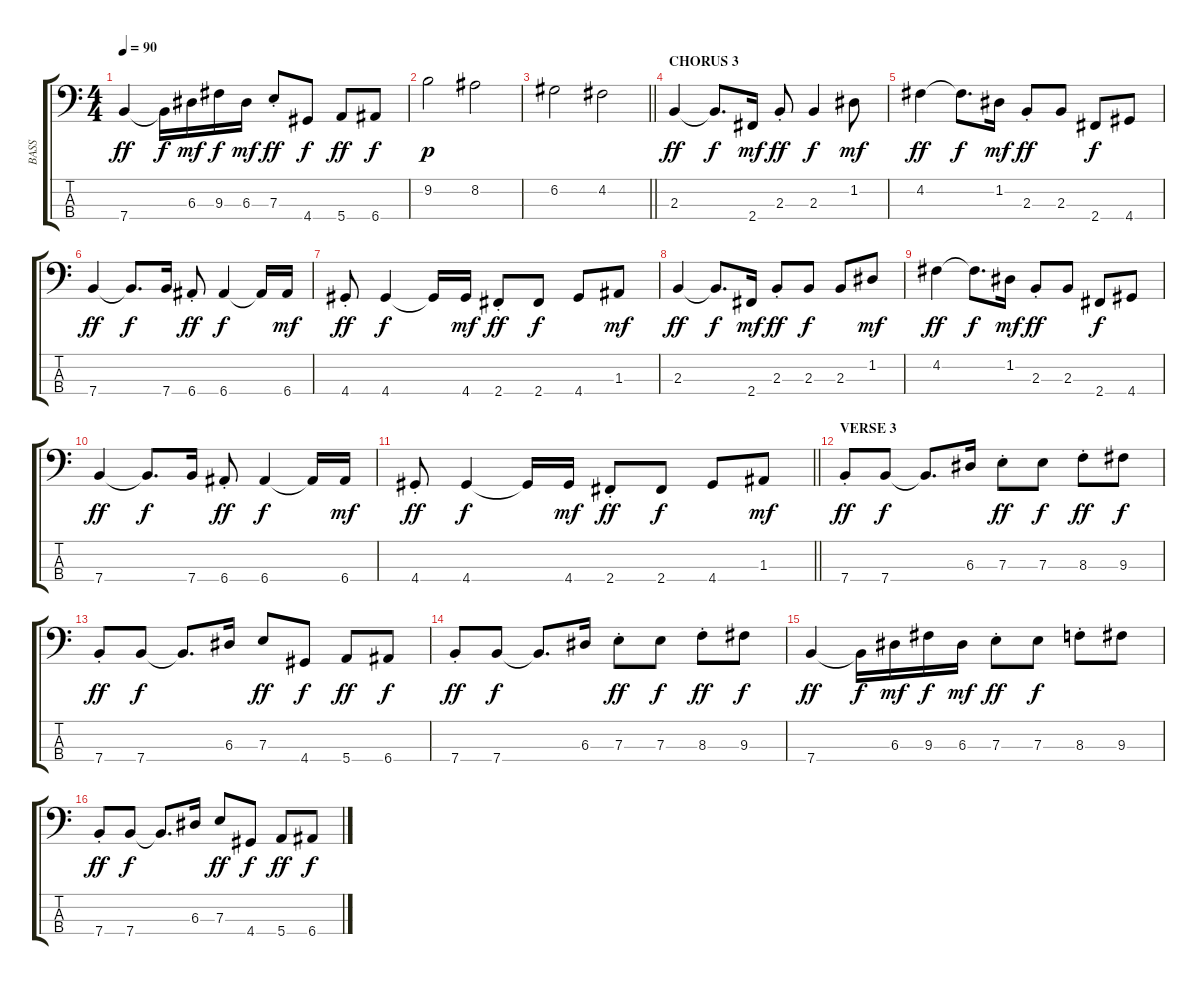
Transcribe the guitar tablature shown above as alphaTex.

\track ("BASS" "BASS") {instrument electricbassfinger}
\staff {score tabs}
\tuning (G2 D2 A1 E1) {hide}
\ts (4 4)
\tempo 90
\clef f4
\ks c
7.4.4{dy ff} 7.4{t}.16{dy f} 6.3.16{dy mf} 9.3.16{dy f} 6.3.16{dy mf} 7.3{st}.8{dy ff} 4.4.8{dy f} 5.4.8{dy ff} 6.4.8{dy f} |
9.2.2{dy p} 8.2.2 |
\barLineRight lightlight
6.2.2 4.2.2 |
\section ("" "CHORUS 3")
2.3.4{dy ff} 2.3{t}.8{d dy f} 2.4.16{dy mf} 2.3{st}.8{dy ff} 2.3.4{dy f} 1.2.8{dy mf} |
4.2.4{dy ff} 4.2{t}.8{d dy f} 1.2.16{dy mf} 2.3{st}.8{dy ff} 2.3.8 2.4.8{dy f} 4.4.8 |
7.4.4{dy ff} 7.4{t}.8{d dy f} 7.4.16 6.4{st}.8{dy ff} 6.4.4{dy f} 6.4{t}.16 6.4.16{dy mf} |
4.4{st}.8{dy ff} 4.4.4{dy f} 4.4{t}.16 4.4.16{dy mf} 2.4{st}.8{dy ff} 2.4.8{dy f} 4.4.8 1.3.8{dy mf} |
2.3.4{dy ff} 2.3{t}.8{d dy f} 2.4.16{dy mf} 2.3{st}.8{dy ff} 2.3.8{dy f} 2.3.8 1.2.8{dy mf} |
4.2.4{dy ff} 4.2{t}.8{d dy f} 1.2.16{dy mf} 2.3{st}.8{dy ff} 2.3.8 2.4.8{dy f} 4.4.8 |
7.4.4{dy ff} 7.4{t}.8{d dy f} 7.4.16 6.4{st}.8{dy ff} 6.4.4{dy f} 6.4{t}.16 6.4.16{dy mf} |
\barLineRight lightlight
4.4{st}.8{dy ff} 4.4.4{dy f} 4.4{t}.16 4.4.16{dy mf} 2.4{st}.8{dy ff} 2.4.8{dy f} 4.4.8 1.3.8{dy mf} |
\section ("" "VERSE 3")
7.4{st}.8{dy ff} 7.4.8{dy f} 7.4{t}.8{d} 6.3.16 7.3{st}.8{dy ff} 7.3.8{dy f} 8.3{st}.8{dy ff} 9.3.8{dy f} |
7.4{st}.8{dy ff} 7.4.8{dy f} 7.4{t}.8{d} 6.3.16 7.3.8{dy ff} 4.4.8{dy f} 5.4.8{dy ff} 6.4.8{dy f} |
7.4{st}.8{dy ff} 7.4.8{dy f} 7.4{t}.8{d} 6.3.16 7.3{st}.8{dy ff} 7.3.8{dy f} 8.3{st}.8{dy ff} 9.3.8{dy f} |
7.4.4{dy ff} 7.4{t}.16{dy f} 6.3.16{dy mf} 9.3.16{dy f} 6.3.16{dy mf} 7.3{st}.8{dy ff} 7.3.8{dy f} 8.3{st}.8 9.3.8 |
7.4{st}.8{dy ff} 7.4.8{dy f} 7.4{t}.8{d} 6.3.16 7.3.8{dy ff} 4.4.8{dy f} 5.4.8{dy ff} 6.4.8{dy f}
